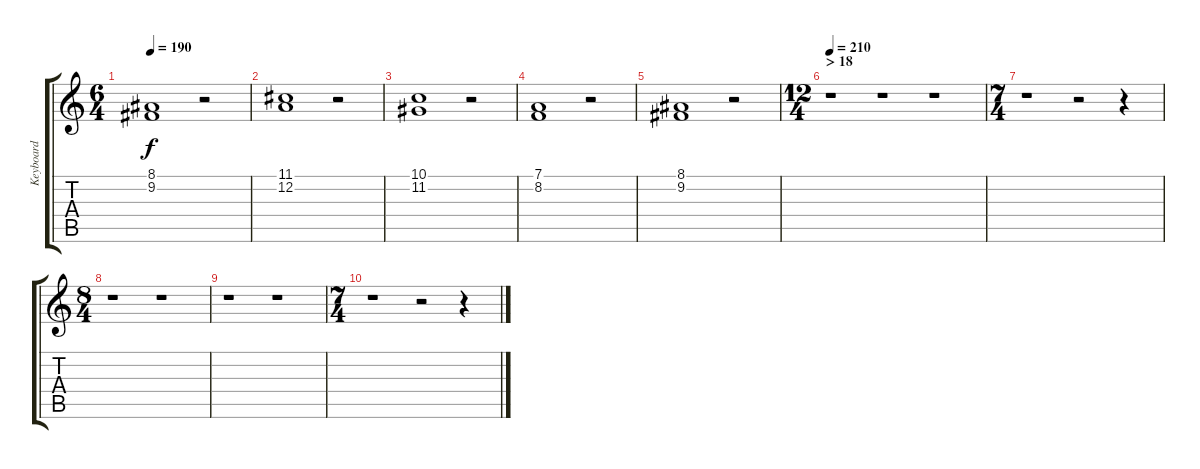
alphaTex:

\track ("Keyboard" "Keyboard") {instrument synthstrings2}
\staff {score tabs}
\tuning (D4 A3 F3 C3 G2 C2) {hide}
\ts (6 4)
\tempo 190
\clef g2
\ks c
(8.1 9.2).1{dy f} r.2 |
(11.1 12.2).1 r.2 |
(10.1 11.2).1 r.2 |
(7.1 8.2).1 r.2 |
(8.1 9.2).1 r.2 |
\ts (12 4)
\section ("" "> 18")
\tempo 210
r.1 r.1 r.1 |
\ts (7 4)
r.1 r.2 r.4 |
\ts (8 4)
r.1 r.1 |
r.1 r.1 |
\ts (7 4)
r.1 r.2 r.4
